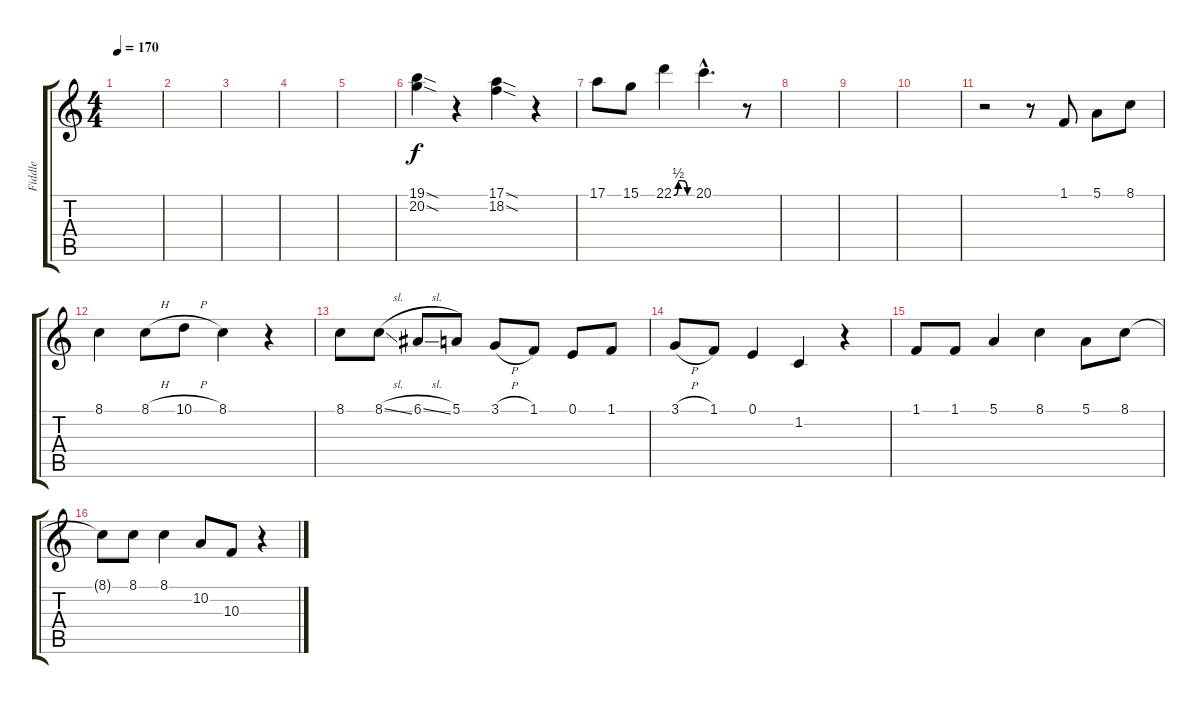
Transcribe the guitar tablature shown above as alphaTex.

\track ("Fiddle" "Fiddle") {instrument fiddle}
\staff {score tabs}
\tuning (E4 B3 G3 D3 A2 E2) {hide}
\ts (4 4)
\tempo 170
\clef g2
\ks c
|
|
|
|
|
(19.1{sod} 20.2{sod}).4 r.4 (17.1{sod} 18.2{sod}).4 r.4 |
17.1.8 15.1.8 22.1{be (custom 0 0 15 2 30 2 45 0 60 0)}.4 20.1{hac}.4{d} r.8 |
|
|
|
r.2 r.8 1.1.8 5.1.8 8.1.8 |
8.1.4 8.1{h}.8 10.1{h}.8 8.1.4 r.4 |
8.1.8 8.1{sl}.8 6.1{sl}.8 5.1.8 3.1{h}.8 1.1.8 0.1.8 1.1.8 |
3.1{h}.8 1.1.8 0.1.4 1.2.4 r.4 |
1.1.8 1.1.8 5.1.4 8.1.4 5.1.8 8.1.8 |
8.1{t}.8 8.1.8 8.1.4 10.2.8 10.3.8 r.4
